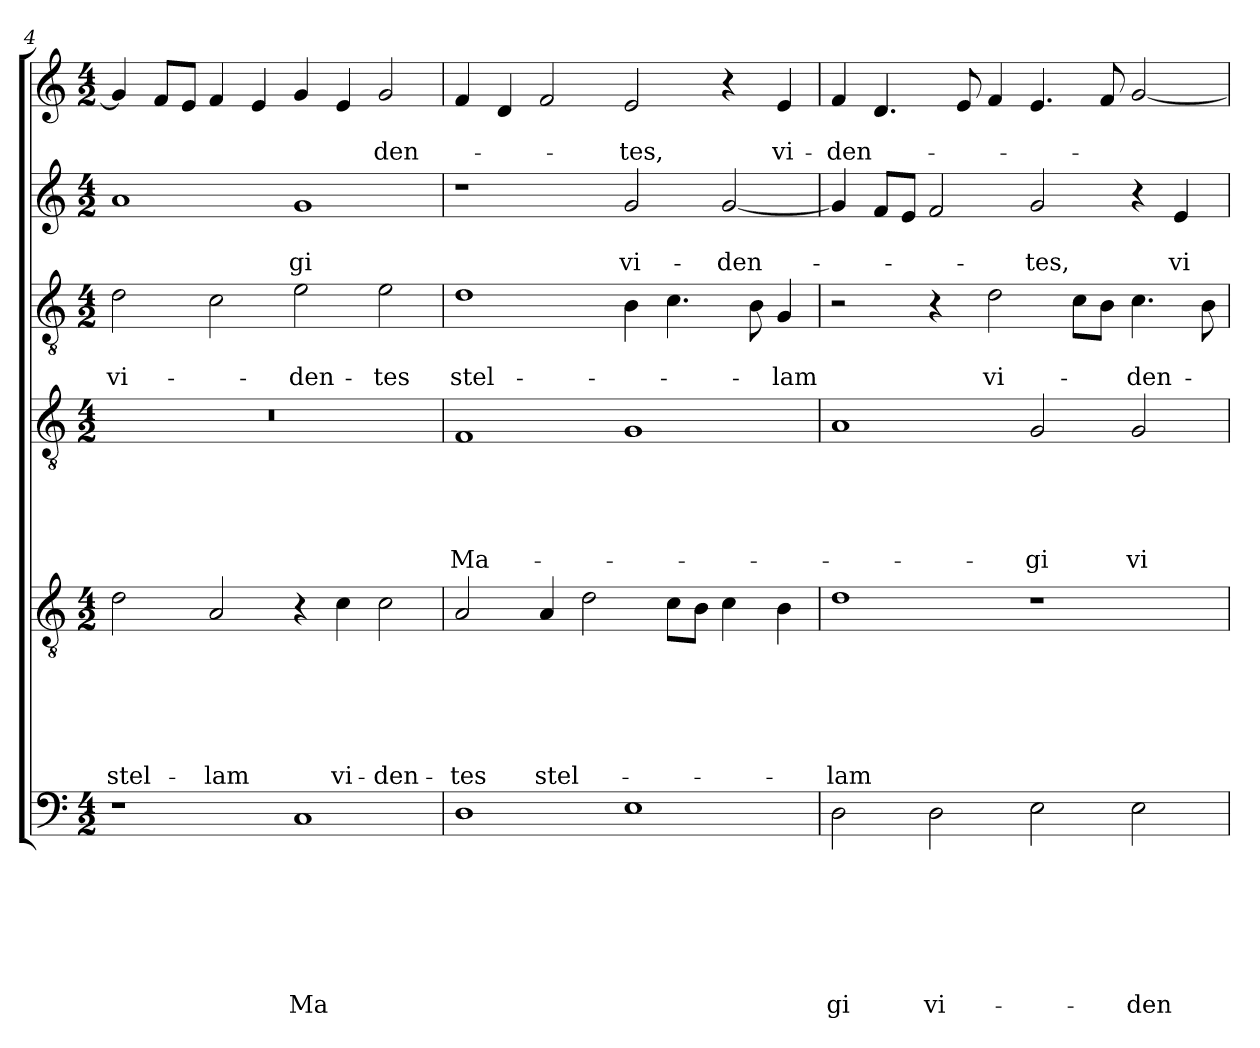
**kern	**text	**text	**text	**text	**text	**text	**text	**kern	**text	**text	**text	**text	**text	**text	**kern	**text	**text	**text	**text	**text	**kern	**text	**text	**kern	**text	**text	**kern	**text	**text
*part6	*part6	*part6	*part6	*part6	*part6	*part6	*part6	*part5	*part5	*part5	*part5	*part5	*part5	*part5	*part4	*part4	*part4	*part4	*part4	*part4	*part3	*part3	*part3	*part2	*part2	*part2	*part1	*part1	*part1
*staff6	*staff6	*staff6	*staff6	*staff6	*staff6	*staff6	*staff6	*staff5	*staff5	*staff5	*staff5	*staff5	*staff5	*staff5	*staff4	*staff4	*staff4	*staff4	*staff4	*staff4	*staff3	*staff3	*staff3	*staff2	*staff2	*staff2	*staff1	*staff1	*staff1
*clefF4	*	*	*	*	*	*	*	*clefGv2	*	*	*	*	*	*	*clefGv2	*	*	*	*	*	*clefGv2	*	*	*clefG2	*	*	*clefG2	*	*
*k[]	*	*	*	*	*	*	*	*k[]	*	*	*	*	*	*	*k[]	*	*	*	*	*	*k[]	*	*	*k[]	*	*	*k[]	*	*
*C:	*	*	*	*	*	*	*	*C:	*	*	*	*	*	*	*C:	*	*	*	*	*	*C:	*	*	*C:	*	*	*C:	*	*
*M4/2	*	*	*	*	*	*	*	*M4/2	*	*	*	*	*	*	*M4/2	*	*	*	*	*	*M4/2	*	*	*M4/2	*	*	*M4/2	*	*
=4	=4	=4	=4	=4	=4	=4	=4	=4	=4	=4	=4	=4	=4	=4	=4	=4	=4	=4	=4	=4	=4	=4	=4	=4	=4	=4	=4	=4	=4
!	!	!	!	!	!	!	!	!	!	!	!	!	!	!LO:LY:b	!	!	!	!	!	!	!	!	!LO:LY:b	!	!	!	!	!	!
1r	.	.	.	.	.	.	.	2d\	.	.	.	.	.	stel-	0r	.	.	.	.	.	2d\	.	vi-	1a	.	.	4g/]	.	.
.	.	.	.	.	.	.	.	.	.	.	.	.	.	.	.	.	.	.	.	.	.	.	.	.	.	.	8f/L	.	.
.	.	.	.	.	.	.	.	.	.	.	.	.	.	.	.	.	.	.	.	.	.	.	.	.	.	.	8e/J	.	.
!	!	!	!	!	!	!	!	!	!	!	!	!	!	!LO:LY:b	!	!	!	!	!	!	!	!	!	!	!	!	!	!	!
.	.	.	.	.	.	.	.	2A/	.	.	.	.	.	-lam	.	.	.	.	.	.	2c\	.	.	.	.	.	4f/	.	.
.	.	.	.	.	.	.	.	.	.	.	.	.	.	.	.	.	.	.	.	.	.	.	.	.	.	.	4e/	.	.
!	!	!	!	!	!	!	!LO:LY:b	!	!	!	!	!	!	!	!	!	!	!	!	!	!	!	!LO:LY:b	!	!	!LO:LY:b	!	!	!
1C	.	.	.	.	.	.	Ma	4r	.	.	.	.	.	.	.	.	.	.	.	.	2e\	.	-den-	1g	.	-gi	4g/	.	.
!	!	!	!	!	!	!	!	!	!	!	!	!	!	!LO:LY:b	!	!	!	!	!	!	!	!	!	!	!	!	!	!	!
.	.	.	.	.	.	.	.	4c\	.	.	.	.	.	vi-	.	.	.	.	.	.	.	.	.	.	.	.	4e/	.	.
!	!	!	!	!	!	!	!	!	!	!	!	!	!	!LO:LY:b	!	!	!	!	!	!	!	!	!LO:LY:b	!	!	!	!	!	!LO:LY:b
.	.	.	.	.	.	.	.	2c\	.	.	.	.	.	-den-	.	.	.	.	.	.	2e\	.	-tes	.	.	.	2g/	.	-den-
=5	=5	=5	=5	=5	=5	=5	=5	=5	=5	=5	=5	=5	=5	=5	=5	=5	=5	=5	=5	=5	=5	=5	=5	=5	=5	=5	=5	=5	=5
!	!	!	!	!	!	!	!	!	!	!	!	!	!	!LO:LY:b	!	!	!	!	!	!LO:LY:b	!	!	!LO:LY:b	!	!	!	!	!	!
1D	.	.	.	.	.	.	.	2A/	.	.	.	.	.	-tes	1F	.	.	.	.	Ma-	1d	.	stel-	1r	.	.	4f/	.	.
.	.	.	.	.	.	.	.	.	.	.	.	.	.	.	.	.	.	.	.	.	.	.	.	.	.	.	4d/	.	.
!	!	!	!	!	!	!	!	!	!	!	!	!	!	!LO:LY:b	!	!	!	!	!	!	!	!	!	!	!	!	!	!	!
.	.	.	.	.	.	.	.	4A/	.	.	.	.	.	stel-	.	.	.	.	.	.	.	.	.	.	.	.	2f/	.	.
.	.	.	.	.	.	.	.	2d\	.	.	.	.	.	.	.	.	.	.	.	.	.	.	.	.	.	.	.	.	.
!	!	!	!	!	!	!	!	!	!	!	!	!	!	!	!	!	!	!	!	!	!	!	!	!	!	!LO:LY:b	!	!	!LO:LY:b
1E	.	.	.	.	.	.	.	.	.	.	.	.	.	.	1G	.	.	.	.	.	4B\	.	.	2g/	.	vi-	2e/	.	-tes,
.	.	.	.	.	.	.	.	8c\L	.	.	.	.	.	.	.	.	.	.	.	.	4.c\	.	.	.	.	.	.	.	.
.	.	.	.	.	.	.	.	8B\J	.	.	.	.	.	.	.	.	.	.	.	.	.	.	.	.	.	.	.	.	.
!	!	!	!	!	!	!	!	!	!	!	!	!	!	!	!	!	!	!	!	!	!	!	!	!	!	!LO:LY:b	!	!	!
.	.	.	.	.	.	.	.	4c\	.	.	.	.	.	.	.	.	.	.	.	.	.	.	.	[2g/	.	-den-	4r	.	.
.	.	.	.	.	.	.	.	.	.	.	.	.	.	.	.	.	.	.	.	.	8B\	.	.	.	.	.	.	.	.
!	!	!	!	!	!	!	!	!	!	!	!	!	!	!	!	!	!	!	!	!	!	!	!LO:LY:b	!	!	!	!	!	!LO:LY:b
.	.	.	.	.	.	.	.	4B\	.	.	.	.	.	.	.	.	.	.	.	.	4G/	.	-lam	.	.	.	4e/	.	vi-
!!LO:LB:g=z
=6	=6	=6	=6	=6	=6	=6	=6	=6	=6	=6	=6	=6	=6	=6	=6	=6	=6	=6	=6	=6	=6	=6	=6	=6	=6	=6	=6	=6	=6
!	!	!	!	!	!	!	!LO:LY:b	!	!	!	!	!	!	!LO:LY:b	!	!	!	!	!	!	!	!	!	!	!	!	!	!	!LO:LY:b
2D\	.	.	.	.	.	.	gi	1d	.	.	.	.	.	-lam	1A	.	.	.	.	.	2r	.	.	4g/]	.	.	4f/	.	-den-
.	.	.	.	.	.	.	.	.	.	.	.	.	.	.	.	.	.	.	.	.	.	.	.	8f/L	.	.	4.d/	.	.
.	.	.	.	.	.	.	.	.	.	.	.	.	.	.	.	.	.	.	.	.	.	.	.	8e/J	.	.	.	.	.
!	!	!	!	!	!	!	!LO:LY:b	!	!	!	!	!	!	!	!	!	!	!	!	!	!	!	!	!	!	!	!	!	!
2D\	.	.	.	.	.	.	vi-	.	.	.	.	.	.	.	.	.	.	.	.	.	4r	.	.	2f/	.	.	.	.	.
.	.	.	.	.	.	.	.	.	.	.	.	.	.	.	.	.	.	.	.	.	.	.	.	.	.	.	8e/	.	.
!	!	!	!	!	!	!	!	!	!	!	!	!	!	!	!	!	!	!	!	!	!	!	!LO:LY:b	!	!	!	!	!	!
.	.	.	.	.	.	.	.	.	.	.	.	.	.	.	.	.	.	.	.	.	2d\	.	vi-	.	.	.	4f/	.	.
!	!	!	!	!	!	!	!	!	!	!	!	!	!	!	!	!	!	!	!	!LO:LY:b	!	!	!	!	!	!LO:LY:b	!	!	!
2E\	.	.	.	.	.	.	.	1r	.	.	.	.	.	.	2G/	.	.	.	.	-gi	.	.	.	2g/	.	-tes,	4.e/	.	.
.	.	.	.	.	.	.	.	.	.	.	.	.	.	.	.	.	.	.	.	.	8c\L	.	.	.	.	.	.	.	.
.	.	.	.	.	.	.	.	.	.	.	.	.	.	.	.	.	.	.	.	.	8B\J	.	.	.	.	.	8f/	.	.
!	!	!	!	!	!	!	!LO:LY:b	!	!	!	!	!	!	!	!	!	!	!	!	!LO:LY:b	!	!	!LO:LY:b	!	!	!	!	!	!
2E\	.	.	.	.	.	.	-den-	.	.	.	.	.	.	.	2G/	.	.	.	.	vi-	4.c\	.	-den-	4r	.	.	[2g/	.	.
!	!	!	!	!	!	!	!	!	!	!	!	!	!	!	!	!	!	!	!	!	!	!	!	!	!	!LO:LY:b	!	!	!
.	.	.	.	.	.	.	.	.	.	.	.	.	.	.	.	.	.	.	.	.	.	.	.	4e/	.	vi-	.	.	.
.	.	.	.	.	.	.	.	.	.	.	.	.	.	.	.	.	.	.	.	.	8B\	.	.	.	.	.	.	.	.
=	=	=	=	=	=	=	=	=	=	=	=	=	=	=	=	=	=	=	=	=	=	=	=	=	=	=	=	=	=
*-	*-	*-	*-	*-	*-	*-	*-	*-	*-	*-	*-	*-	*-	*-	*-	*-	*-	*-	*-	*-	*-	*-	*-	*-	*-	*-	*-	*-	*-
